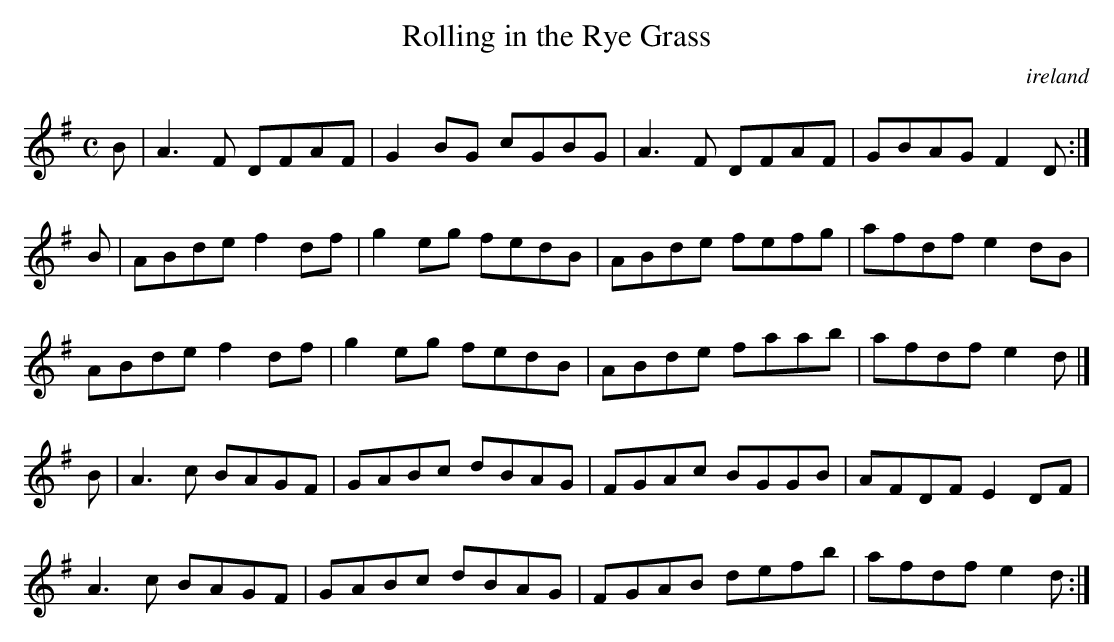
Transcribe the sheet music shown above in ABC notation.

X:1
T:Rolling in the Rye Grass
O:ireland
M:C
L:1/8
K:D Mixolydian
B|A3F DFAF|G2BG cGBG|A3F DFAF|GBAG F2D:|!
B|ABde f2df|g2eg fedB|ABde fefg|afdf e2dB|!
ABde f2df|g2eg fedB|ABde faab|afdf e2d|]!
B|A3c BAGF|GABc dBAG|FGAc BGGB|AFDF E2DF|!
A3c BAGF|GABc dBAG|FGAB defb|afdf e2d:|!
